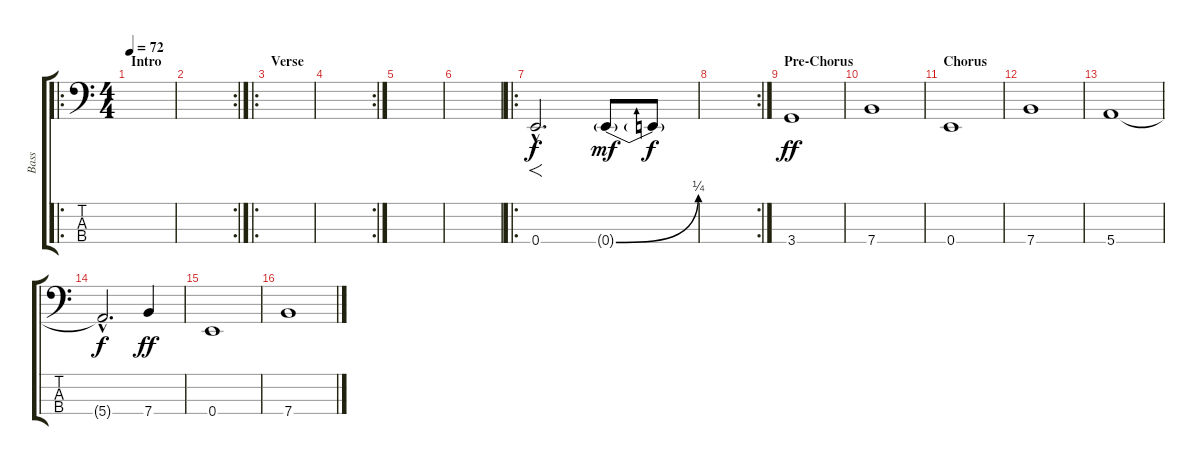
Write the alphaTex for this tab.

\track ("Bass" "Bass") {instrument electricbassfinger}
\staff {score tabs}
\tuning (G2 D2 A1 E1) {hide}
\ro
\ts (4 4)
\section ("" "Intro")
\tempo 72
\clef f4
\ks c
|
\rc 2
|
\ro
\section ("" "Verse")
|
\rc 2
|
|
|
\ro
0.4{hac}.2{f d} 0.4{be (bend 0 0 60 1) g}.8{dy mf} 0.4{t}.8{dy f} |
\rc 2
|
\section ("" "Pre-Chorus")
3.4.1{dy ff} |
7.4.1 |
\section ("" "Chorus")
0.4.1 |
7.4.1 |
5.4.1 |
5.4{hac t}.2{d dy f} 7.4.4{dy ff} |
0.4.1 |
7.4.1
